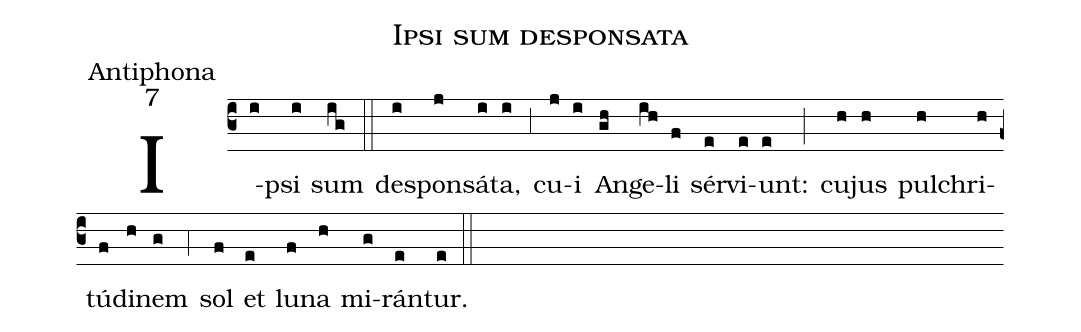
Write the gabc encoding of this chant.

name:Ipsi sum desponsata;
office-part:Antiphona;
mode:7;
%%
(c3) I(i)psi(i) sum(ig) (::)
de(i)spon(j)sá(i)ta,(i) (,3) cu(j)i(i) An(gh)ge(ih)li(f) sér(e)vi(e)unt:(e) (;) cu(h)jus(h) pul(h)chri(h)tú(f)di(h)nem(g) (,4) sol(f) et(e) lu(f)na(h) mi(g)rán(e)tur.(e) (::)
